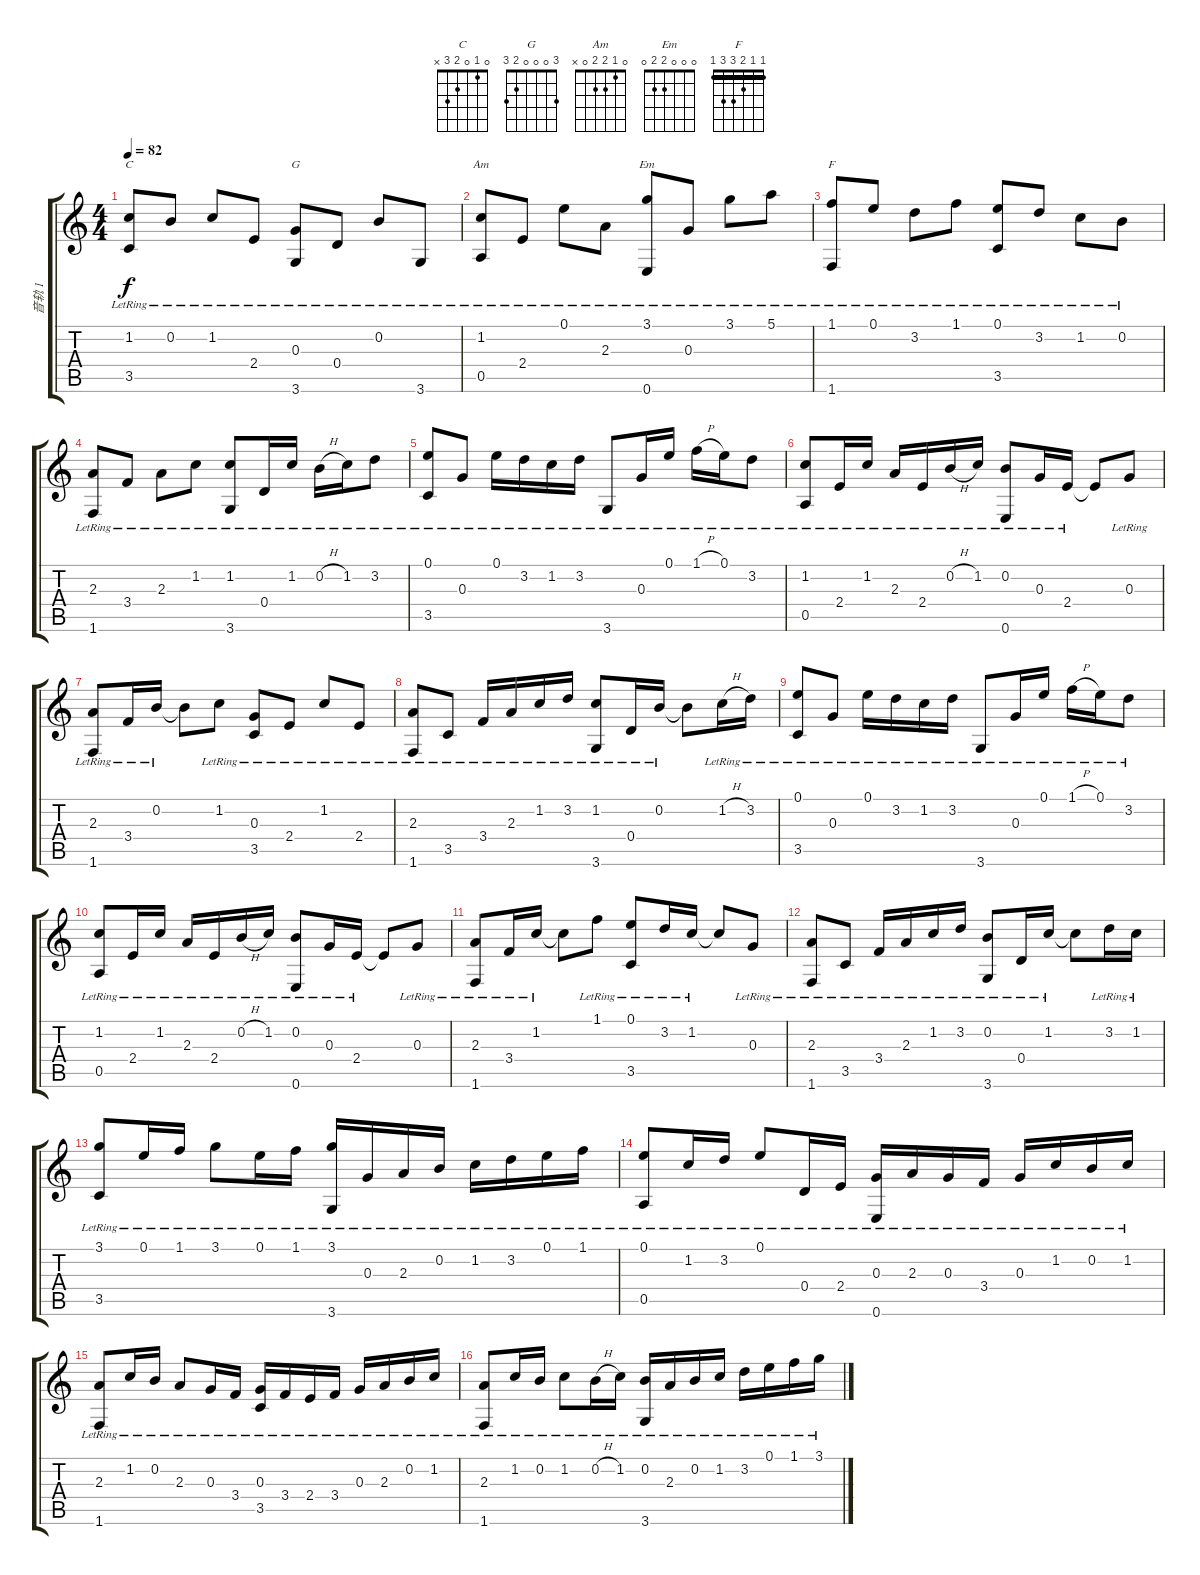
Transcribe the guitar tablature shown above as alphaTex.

\track ("音轨 1" "音轨 1") {instrument acousticguitarsteel}
\staff {score tabs}
\tuning (E4 B3 G3 D3 A2 E2) {hide}
\chord ("C" 0 1 0 2 3 x)
\chord ("G" 3 0 0 0 2 3)
\chord ("Am" 0 1 2 2 0 x)
\chord ("Em" 0 0 0 2 2 0)
\chord ("F" 1 1 2 3 3 1) {barre 1}
\ts (4 4)
\tempo 82
\clef g2
\ks c
(1.2{lr} 3.5{lr}).8{ch "C" dy f} 0.2{lr}.8 1.2{lr}.8 2.4{lr}.8 (0.3{lr} 3.6{lr}).8{ch "G"} 0.4{lr}.8 0.2{lr}.8 3.6{lr}.8 |
(1.2{lr} 0.5{lr}).8{ch "Am"} 2.4{lr}.8 0.1{lr}.8 2.3{lr}.8 (3.1{lr} 0.6{lr}).8{ch "Em"} 0.3{lr}.8 3.1{lr}.8 5.1{lr}.8 |
(1.1{lr} 1.6{lr}).8{ch "F"} 0.1{lr}.8 3.2{lr}.8 1.1{lr}.8 (0.1{lr} 3.5{lr}).8 3.2{lr}.8 1.2{lr}.8 0.2{lr}.8 |
(2.3{lr} 1.6{lr}).8 3.4{lr}.8 2.3{lr}.8 1.2{lr}.8 (1.2{lr} 3.6{lr}).8 0.4{lr}.16 1.2{lr}.16 0.2{h lr}.16 1.2{lr}.16 3.2{lr}.8 |
(0.1{lr} 3.5{lr}).8 0.3{lr}.8 0.1{lr}.16 3.2{lr}.16 1.2{lr}.16 3.2{lr}.16 3.6{lr}.8 0.3{lr}.16 0.1{lr}.16 1.1{h lr}.16 0.1{lr}.16 3.2{lr}.8 |
(1.2{lr} 0.5{lr}).8 2.4{lr}.16 1.2{lr}.16 2.3{lr}.16 2.4{lr}.16 0.2{h lr}.16 1.2{lr}.16 (0.2{lr} 0.6{lr}).8 0.3{lr}.16 2.4{lr}.16 2.4{t}.8 0.3{lr}.8 |
(2.3{lr} 1.6{lr}).8 3.4{lr}.16 0.2{lr}.16 0.2{t}.8 1.2{lr}.8 (0.3{lr} 3.5{lr}).8 2.4{lr}.8 1.2{lr}.8 2.4{lr}.8 |
(2.3{lr} 1.6{lr}).8 3.5{lr}.8 3.4{lr}.16 2.3{lr}.16 1.2{lr}.16 3.2{lr}.16 (1.2{lr} 3.6{lr}).8 0.4{lr}.16 0.2{lr}.16 0.2{t}.8 1.2{h lr}.16 3.2{lr}.16 |
(0.1{lr} 3.5{lr}).8 0.3{lr}.8 0.1{lr}.16 3.2{lr}.16 1.2{lr}.16 3.2{lr}.16 3.6{lr}.8 0.3{lr}.16 0.1{lr}.16 1.1{h lr}.16 0.1{lr}.16 3.2{lr}.8 |
(1.2{lr} 0.5{lr}).8 2.4{lr}.16 1.2{lr}.16 2.3{lr}.16 2.4{lr}.16 0.2{h lr}.16 1.2{lr}.16 (0.2{lr} 0.6{lr}).8 0.3{lr}.16 2.4{lr}.16 2.4{t}.8 0.3{lr}.8 |
(2.3{lr} 1.6{lr}).8 3.4{lr}.16 1.2{lr}.16 1.2{t}.8 1.1{lr}.8 (0.1{lr} 3.5{lr}).8 3.2{lr}.16 1.2{lr}.16 1.2{t}.8 0.3{lr}.8 |
(2.3{lr} 1.6{lr}).8 3.5{lr}.8 3.4{lr}.16 2.3{lr}.16 1.2{lr}.16 3.2{lr}.16 (0.2{lr} 3.6{lr}).8 0.4{lr}.16 1.2{lr}.16 1.2{t}.8 3.2{lr}.16 1.2{lr}.16 |
(3.1{lr} 3.5{lr}).8 0.1{lr}.16 1.1{lr}.16 3.1{lr}.8 0.1{lr}.16 1.1{lr}.16 (3.1{lr} 3.6{lr}).16 0.3{lr}.16 2.3{lr}.16 0.2{lr}.16 1.2{lr}.16 3.2{lr}.16 0.1{lr}.16 1.1{lr}.16 |
(0.1{lr} 0.5{lr}).8 1.2{lr}.16 3.2{lr}.16 0.1{lr}.8 0.4{lr}.16 2.4{lr}.16 (0.3{lr} 0.6{lr}).16 2.3{lr}.16 0.3{lr}.16 3.4{lr}.16 0.3{lr}.16 1.2{lr}.16 0.2{lr}.16 1.2{lr}.16 |
(2.3{lr} 1.6{lr}).8 1.2{lr}.16 0.2{lr}.16 2.3{lr}.8 0.3{lr}.16 3.4{lr}.16 (0.3{lr} 3.5{lr}).16 3.4{lr}.16 2.4{lr}.16 3.4{lr}.16 0.3{lr}.16 2.3{lr}.16 0.2{lr}.16 1.2{lr}.16 |
(2.3{lr} 1.6{lr}).8 1.2{lr}.16 0.2{lr}.16 1.2{lr}.8 0.2{h lr}.16 1.2{lr}.16 (0.2{lr} 3.6{lr}).16 2.3{lr}.16 0.2{lr}.16 1.2{lr}.16 3.2{lr}.16 0.1{lr}.16 1.1{lr}.16 3.1{lr}.16
